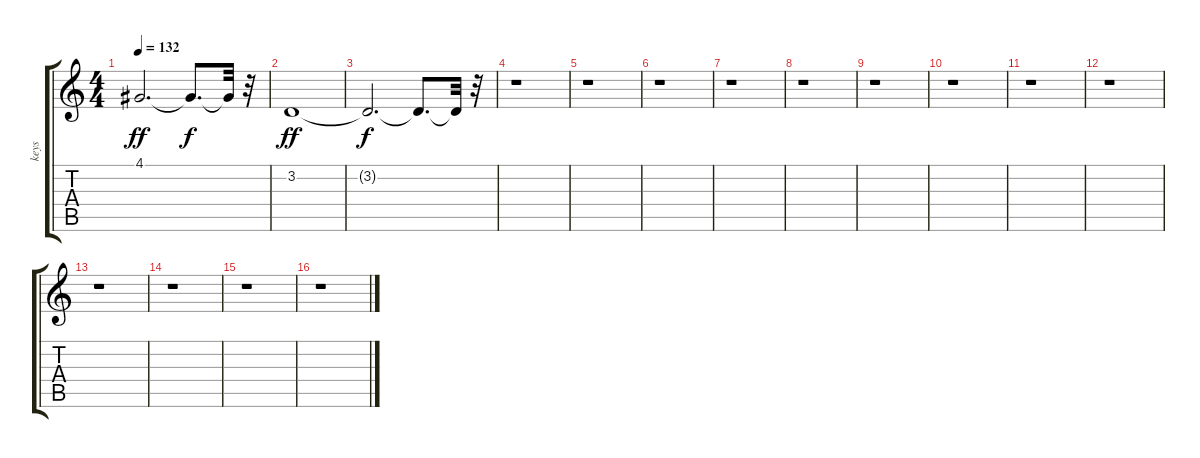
\track ("keys" "keys") {instrument synthstrings2}
\staff {score tabs}
\tuning (E4 B3 G3 D3 A2 E2) {hide}
\ts (4 4)
\tempo 132
\clef g2
\ks c
4.1.2{d dy ff} 4.1{t}.8{d dy f} 4.1{t}.32 r.32 |
3.2.1{dy ff} |
3.2{t}.2{d dy f} 3.2{t}.8{d} 3.2{t}.32 r.32 |
r.1 |
r.1 |
r.1 |
r.1 |
r.1 |
r.1 |
r.1 |
r.1 |
r.1 |
r.1 |
r.1 |
r.1 |
r.1
